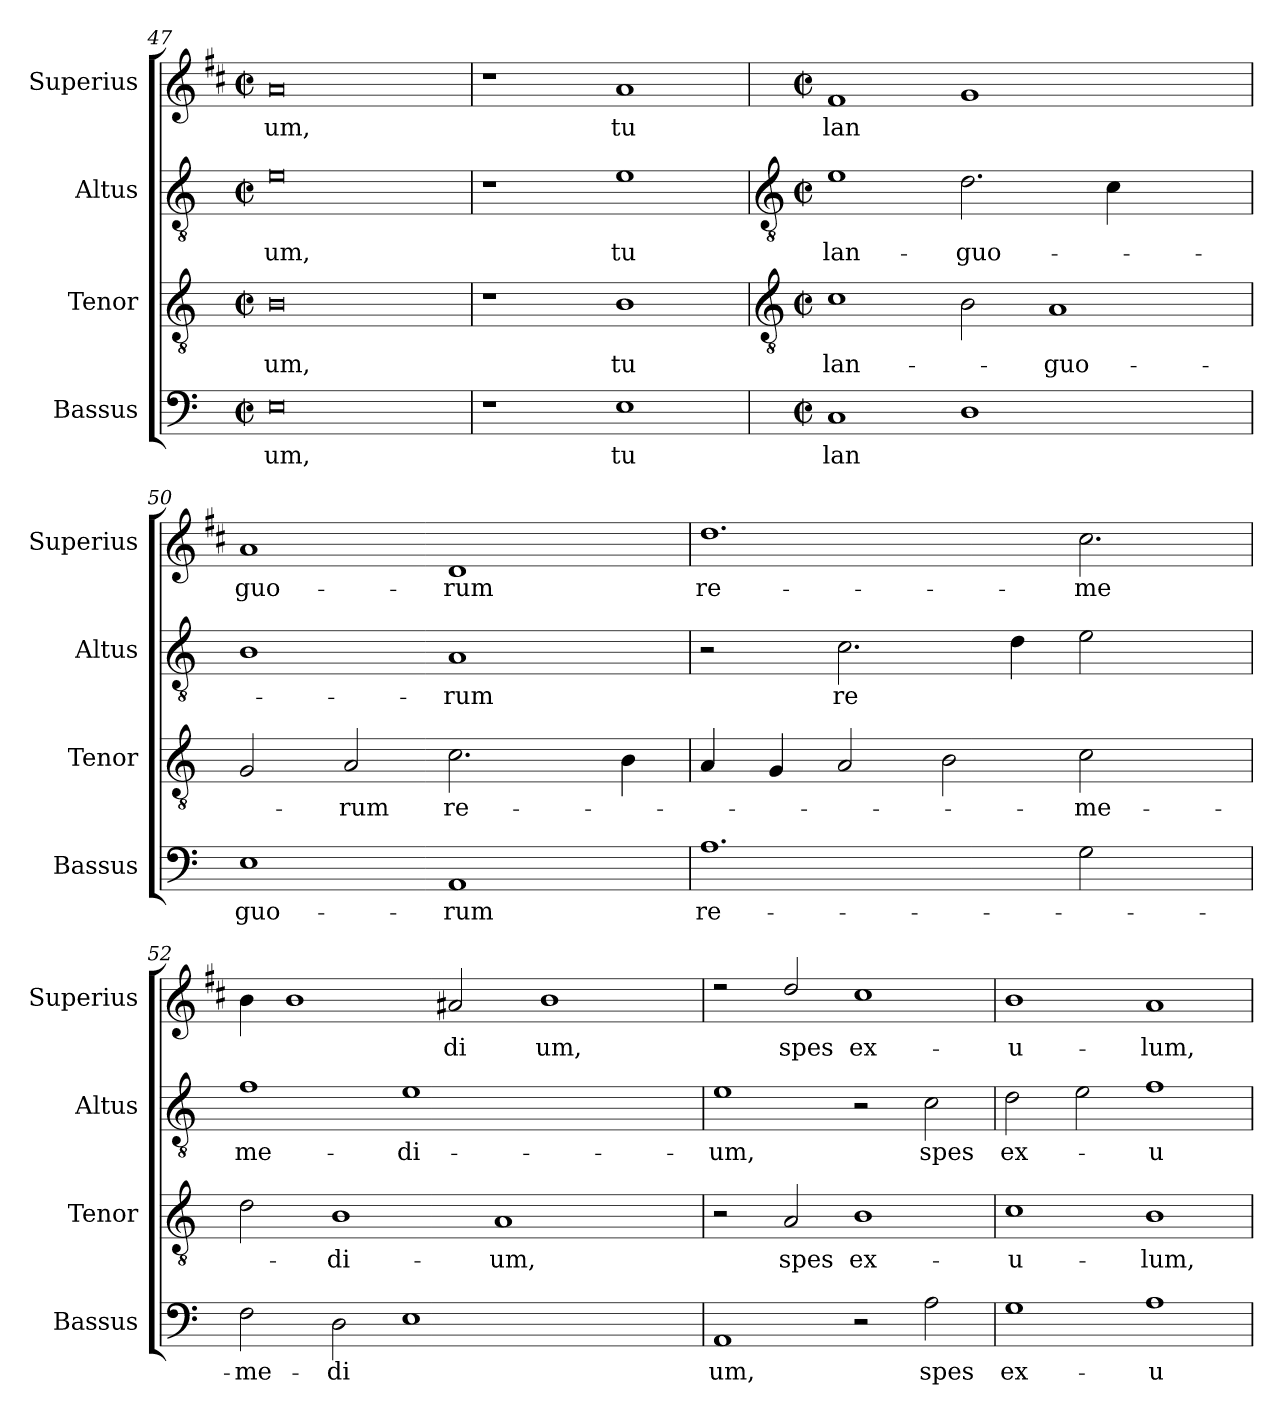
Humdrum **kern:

**kern	**text	**kern	**text	**kern	**text	**kern	**text
*part4	*part4	*part3	*part3	*part2	*part2	*part1	*part1
*staff4	*staff4	*staff3	*staff3	*staff2	*staff2	*staff1	*staff1
*I"Bassus	*	*I"Tenor	*	*I"Altus	*	*I"Superius	*
*I'Bassus	*	*I'Tenor	*	*I'Altus	*	*I'Superius	*
*clefF4	*	*clefGv2	*	*clefGv2	*	*clefG2	*
*	*	*	*	*	*	*ITrd1c2	*
*k[]	*	*k[]	*	*k[]	*	*k[]	*
*C:	*	*C:	*	*C:	*	*C:	*
*M4/2	*	*M4/2	*	*M4/2	*	*M4/2	*
*met(c|)	*	*met(c|)	*	*met(c|)	*	*met(c|)	*
=47	=47	=47	=47	=47	=47	=47	=47
!	!LO:LY:b	!	!LO:LY:b	!	!LO:LY:b	!	!LO:LY:b
0E	-um,	0B	-um,	0e	-um,	0g	-um,
=48	=48	=48	=48	=48	=48	=48	=48
1r	.	1r	.	1r	.	1r	.
!	!LO:LY:b	!	!LO:LY:b	!	!LO:LY:b	!	!LO:LY:b
1E	tu	1B	tu	1e	tu	1g	tu
!!LO:LB:g=z
=49	=49	=49	=49	=49	=49	=49	=49
*	*	*clefGv2	*	*clefGv2	*	*	*
*M4/2	*	*M4/2	*	*M4/2	*	*M4/2	*
*met(c|)	*	*met(c|)	*	*met(c|)	*	*met(c|)	*
!	!LO:LY:b	!	!LO:LY:b	!	!LO:LY:b	!	!LO:LY:b
*	*	*	*	*	*	*^	*
1C	lan	1c	lan-	1e	lan-	1e	0ryy	lan
!	!	!	!	!	!LO:LY:b	!	!	!
1D	.	2B	.	2.d	-guo-	1f	.	.
!	!	!	!LO:LY:b	!	!	!	!	!
.	.	1A	-guo-	.	.	.	.	.
.	.	.	.	4c	.	.	.	.
2ryy	.	.	.	2ryy	.	2ryy	2ryy	.
=50	=50	=50	=50	=50	=50	=50	=50	=50
!	!LO:LY:b	!	!	!	!	!	!	!LO:LY:b
1E	guo-	2G	.	1B	.	1g	1ryy	guo-
!	!	!	!LO:LY:b	!	!	!	!	!
.	.	2A	-rum	.	.	.	.	.
!	!LO:LY:b	!	!LO:LY:b	!	!LO:LY:b	!	!	!LO:LY:b
1AA	-rum	2.c	re-	1A	-rum	1c	2ryy	-rum
.	.	.	.	.	.	.	2ryy	.
.	.	4B	.	.	.	.	.	.
=51	=51	=51	=51	=51	=51	=51	=51	=51
!	!LO:LY:b	!	!	!	!	!	!	!LO:LY:b
1.A	re-	4A	.	2r	.	1.cc	1ryy	re-
.	.	4G	.	.	.	.	.	.
!	!	!	!	!	!LO:LY:b	!	!	!
.	.	2A	.	2.c	re	.	.	.
.	.	2B	.	.	.	.	1ryy	.
.	.	.	.	4d	.	.	.	.
!	!	!	!LO:LY:b	!	!	!	!	!LO:LY:b
2G	.	2c	-me-	2e	.	2.b	.	-me
4ryy	.	4ryy	.	4ryy	.	.	4ryy	.
=52	=52	=52	=52	=52	=52	=52	=52	=52
!	!LO:LY:b	!	!	!	!LO:LY:b	!	!	!
2F	-me-	2d	.	1f	me-	4a	1ryy	.
.	.	.	.	.	.	1a	.	.
!	!LO:LY:b	!	!LO:LY:b	!	!	!	!	!
2D	-di	1B	-di-	.	.	.	.	.
!	!	!	!	!	!LO:LY:b	!	!	!
1E	.	.	.	1e	-di-	.	1..ryy	.
!	!	!	!	!	!	!	!	!LO:LY:b
.	.	.	.	.	.	2g#	.	di
!	!	!	!LO:LY:b	!	!	!	!	!
.	.	1A	-um,	.	.	.	.	.
!	!	!	!	!	!	!	!	!LO:LY:b
.	.	.	.	.	.	1a	.	um,
2.ryy	.	.	.	2.ryy	.	.	.	.
.	.	4ryy	.	.	.	.	.	.
=53	=53	=53	=53	=53	=53	=53	=53	=53
!	!LO:LY:b	!	!	!	!LO:LY:b	!	!	!
1AA	um,	2r	.	1e	-um,	2r	0ryy	.
!	!	!	!LO:LY:b	!	!	!	!	!LO:LY:b
.	.	2A	spes	.	.	2cc	.	spes
!	!	!	!LO:LY:b	!	!	!	!	!LO:LY:b
2r	.	1B	ex-	2r	.	1b	.	ex-
!	!LO:LY:b	!	!	!	!LO:LY:b	!	!	!
2A	spes	.	.	2c	spes	.	.	.
=54	=54	=54	=54	=54	=54	=54	=54	=54
!	!LO:LY:b	!	!LO:LY:b	!	!LO:LY:b	!	!	!LO:LY:b
1G	ex-	1c	-u-	2d	ex-	1a	0ryy	-u-
.	.	.	.	2e	.	.	.	.
!	!LO:LY:b	!	!LO:LY:b	!	!LO:LY:b	!	!	!LO:LY:b
1A	-u-	1B	-lum,	1f	-u-	1g	.	-lum,
*	*	*	*	*	*	*v	*v	*
=	=	=	=	=	=	=	=
*-	*-	*-	*-	*-	*-	*-	*-
